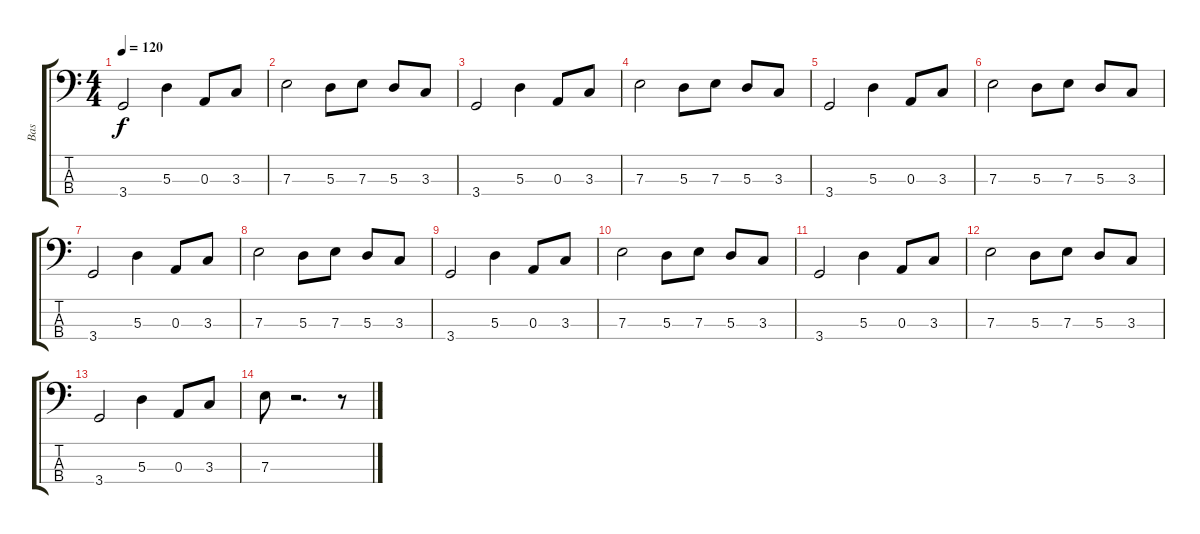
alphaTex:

\track ("Bas" "Bas") {instrument electricbasspick}
\staff {score tabs}
\tuning (G2 D2 A1 E1) {hide}
\ts (4 4)
\tempo 120
\clef f4
\ks c
3.4.2{dy f} 5.3.4 0.3.8 3.3.8 |
7.3.2 5.3.8 7.3.8 5.3.8 3.3.8 |
3.4.2 5.3.4 0.3.8 3.3.8 |
7.3.2 5.3.8 7.3.8 5.3.8 3.3.8 |
3.4.2 5.3.4 0.3.8 3.3.8 |
7.3.2 5.3.8 7.3.8 5.3.8 3.3.8 |
3.4.2 5.3.4 0.3.8 3.3.8 |
7.3.2 5.3.8 7.3.8 5.3.8 3.3.8 |
3.4.2 5.3.4 0.3.8 3.3.8 |
7.3.2 5.3.8 7.3.8 5.3.8 3.3.8 |
3.4.2 5.3.4 0.3.8 3.3.8 |
7.3.2 5.3.8 7.3.8 5.3.8 3.3.8 |
3.4.2 5.3.4 0.3.8 3.3.8 |
7.3.8 r.2{d} r.8
